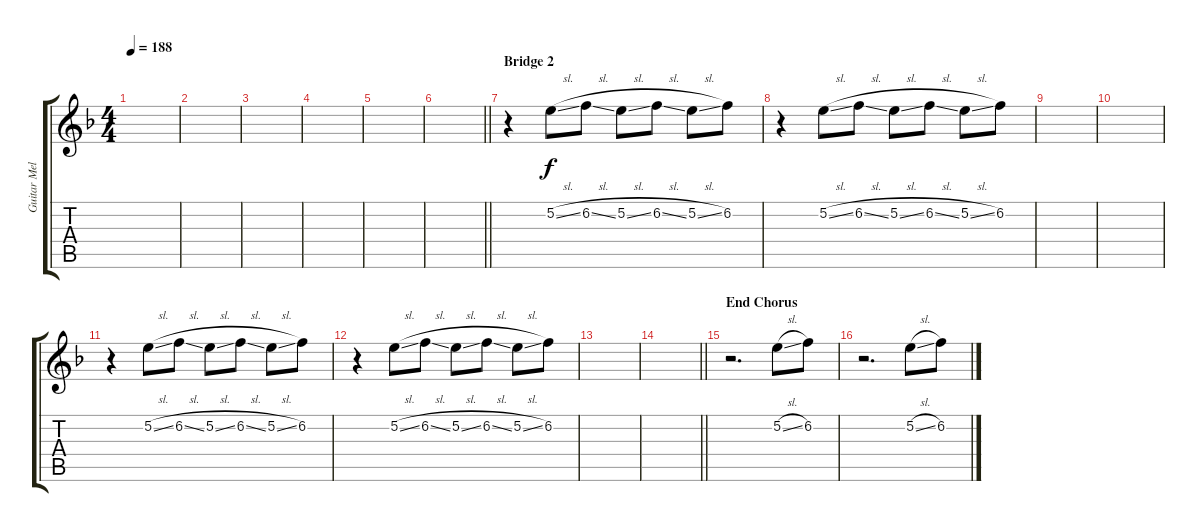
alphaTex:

\track ("Guitar Melodic" "Guitar Mel") {instrument distortionguitar}
\staff {score tabs}
\tuning (E4 B3 G3 D3 A2 E2) {hide}
\ts (4 4)
\tempo 188
\clef g2
\ks f
|
|
|
|
|
\barLineRight lightlight
|
\section ("" "Bridge 2")
r.4 5.2{sl}.8 6.2{sl}.8 5.2{sl}.8 6.2{sl}.8 5.2{sl}.8 6.2.8 |
r.4 5.2{sl}.8 6.2{sl}.8 5.2{sl}.8 6.2{sl}.8 5.2{sl}.8 6.2.8 |
|
|
r.4 5.2{sl}.8 6.2{sl}.8 5.2{sl}.8 6.2{sl}.8 5.2{sl}.8 6.2.8 |
r.4 5.2{sl}.8 6.2{sl}.8 5.2{sl}.8 6.2{sl}.8 5.2{sl}.8 6.2.8 |
|
\barLineRight lightlight
|
\section ("" "End Chorus")
r.2{d} 5.2{sl}.8 6.2.8 |
r.2{d} 5.2{sl}.8 6.2.8
